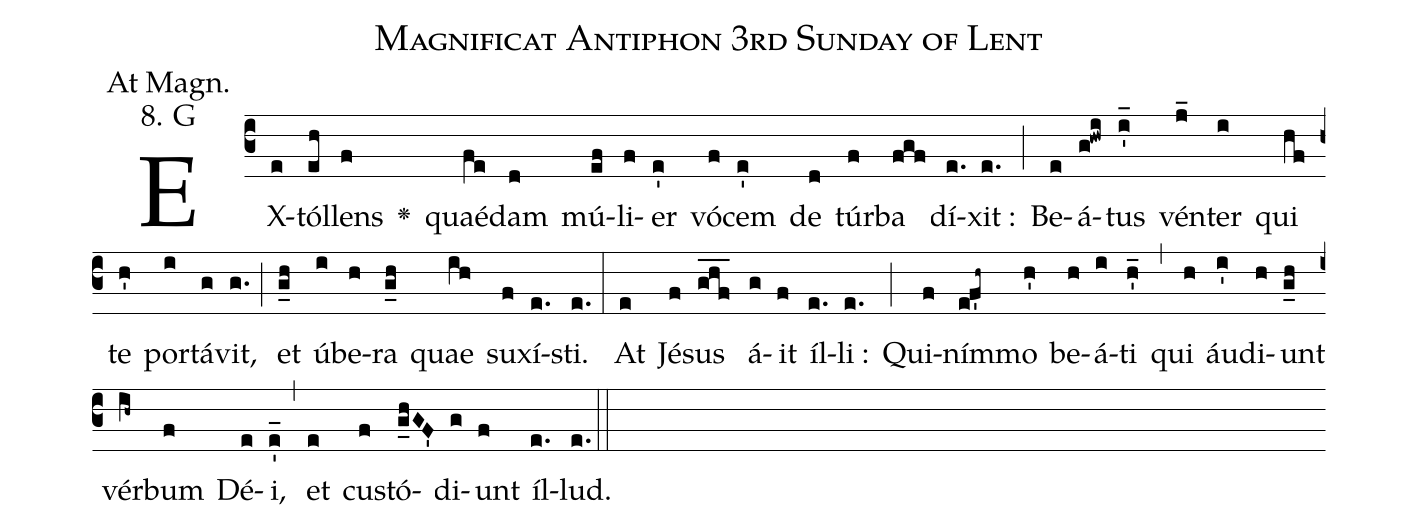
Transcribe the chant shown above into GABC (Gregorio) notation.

name: Magnificat Antiphon 3rd Sunday of Lent;
office-part: Magnificat Antiphon;
mode: 8G;
annotation: At Magn.;
annotation: 8. G;
def-m1:}{\greseteolcustos{manual}{;
def-m2:\ifx\breakbeforeEuouae\undefined\else;
def-m3:\fi}\ifx\noeuouae\undefined\def\noeuouae{F}\fi\if\noeuouae F{;
def-m4:}\fi;
%%
% The syntax in this part is called gabc. Please refer to http://home.gna.org/gregorio/gabc/#basis

EX(c3e)tól(eh)lens(f) <v>\greheightstar</v>() quaé(fe)dam(d) mú(ef)li(f)er(e') vó(f)cem(e') de(d) túr(f)ba(fgf) dí(e.)xit :(e.) (;)
Be(e)á(g!hwi)tus(i'_) vén(j_)ter(i) qui(hf) te(h') por(i)tá(g)vit,(g.) (;)
et(g_h) ú(i)be(h)ra(g_h) quae(ih) su(f)xí(e.)sti.(e.) (:) At(e) Jé(f)sus(g_h_f_) á(g)it(f) íl(e.)li :(e.) (;)
Qui(f)ním(ef'h~)mo(h') be(h)á(i)ti(h'_) (,) qui(h) áu(i')di(h)unt(g_h) vér(ih~)bum(f) Dé(e)i,(e'_) (,)
et(e) cu(f)stó(g_hGF')di(g)unt(f) íl(e.[em1])lud.(e.) (::[em2]z[em3])

E(h) u(h) o(g) u(h) a(f) e.(e.) (::[em4])
